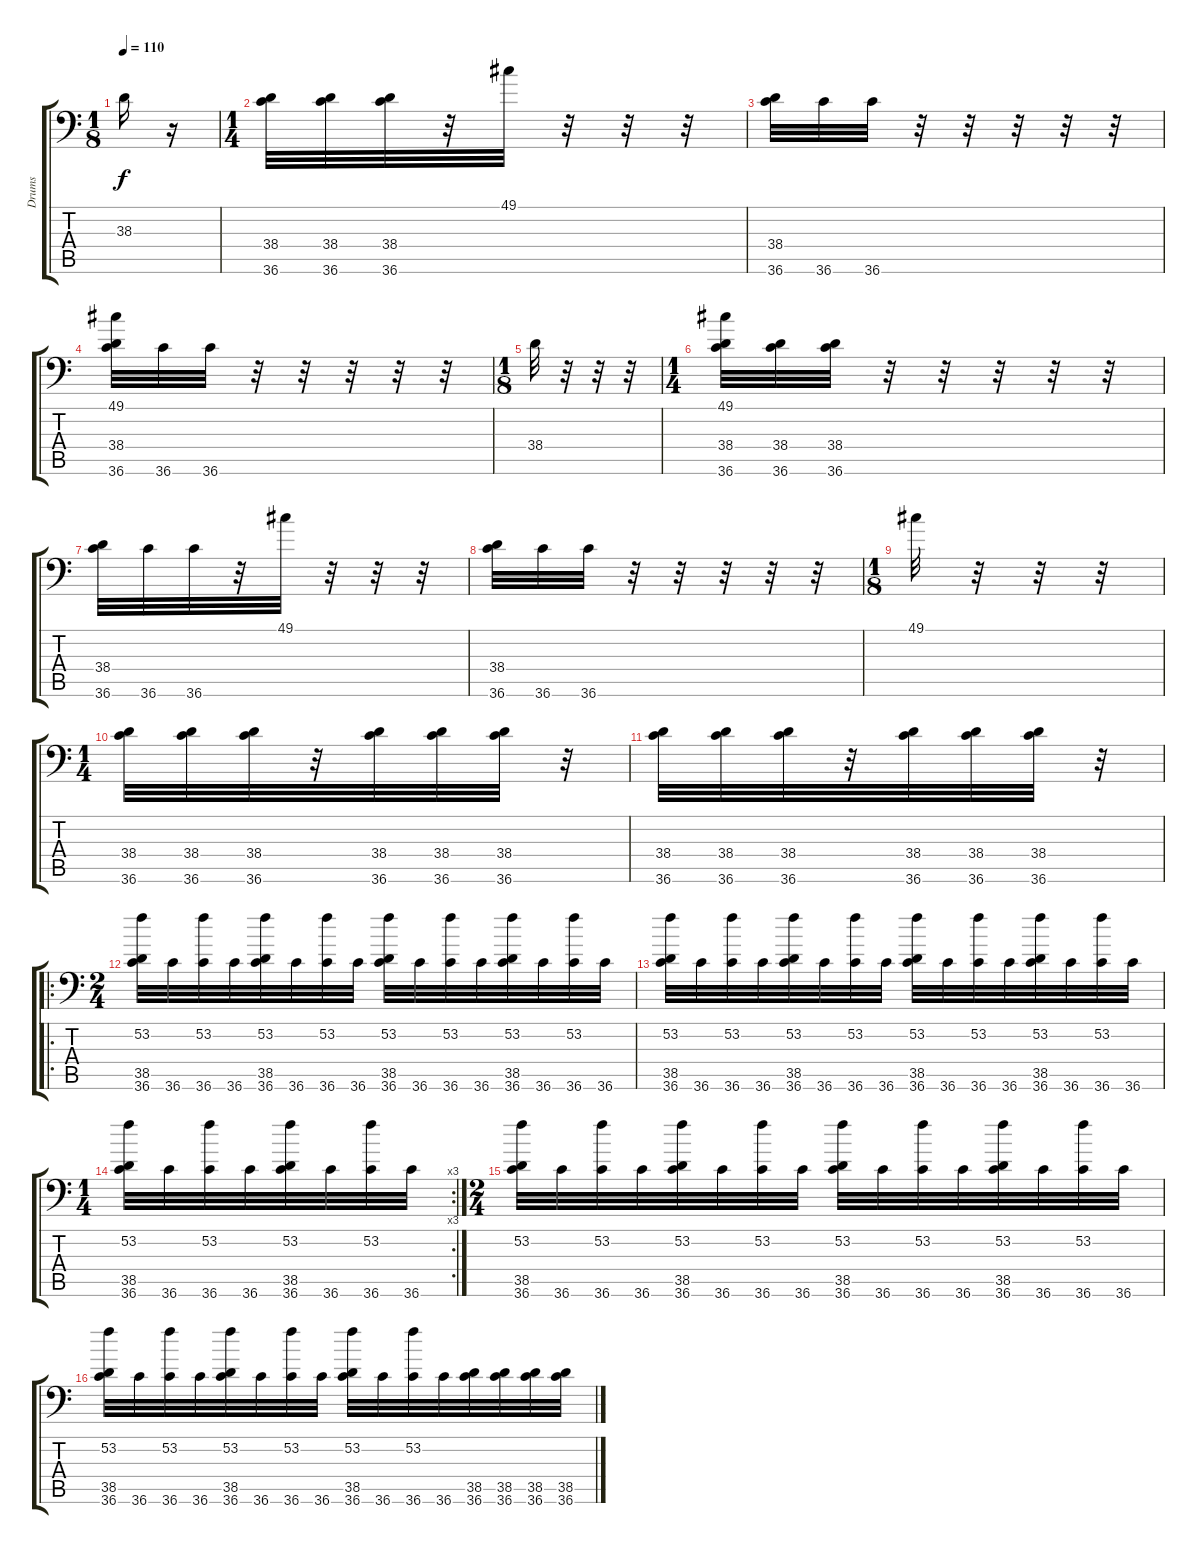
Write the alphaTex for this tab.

\track ("Drums" "Drums") {instrument acousticgrandpiano}
\staff {score tabs}
\tuning (C-1 C-1 C-1 C-1 C-1 C-1) {hide}
\ts (1 8)
\tempo 110
\clef f4
\ks c
38.3.16{dy f} r.16 |
\ts (1 4)
(38.4 36.6).32 (38.4 36.6).32 (38.4 36.6).32 r.32 49.1.32 r.32 r.32 r.32 |
(38.4 36.6).32 36.6.32 36.6.32 r.32 r.32 r.32 r.32 r.32 |
(49.1 38.4 36.6).32 36.6.32 36.6.32 r.32 r.32 r.32 r.32 r.32 |
\ts (1 8)
38.4.32 r.32 r.32 r.32 |
\ts (1 4)
(49.1 38.4 36.6).32 (38.4 36.6).32 (38.4 36.6).32 r.32 r.32 r.32 r.32 r.32 |
(38.4 36.6).32 36.6.32 36.6.32 r.32 49.1.32 r.32 r.32 r.32 |
(38.4 36.6).32 36.6.32 36.6.32 r.32 r.32 r.32 r.32 r.32 |
\ts (1 8)
49.1.32 r.32 r.32 r.32 |
\ts (1 4)
(38.4 36.6).32 (38.4 36.6).32 (38.4 36.6).32 r.32 (38.4 36.6).32 (38.4 36.6).32 (38.4 36.6).32 r.32 |
(38.4 36.6).32 (38.4 36.6).32 (38.4 36.6).32 r.32 (38.4 36.6).32 (38.4 36.6).32 (38.4 36.6).32 r.32 |
\ro
\ts (2 4)
(53.2 38.5 36.6).32 36.6.32 (53.2 36.6).32 36.6.32 (53.2 38.5 36.6).32 36.6.32 (53.2 36.6).32 36.6.32 (53.2 38.5 36.6).32 36.6.32 (53.2 36.6).32 36.6.32 (53.2 38.5 36.6).32 36.6.32 (53.2 36.6).32 36.6.32 |
(53.2 38.5 36.6).32 36.6.32 (53.2 36.6).32 36.6.32 (53.2 38.5 36.6).32 36.6.32 (53.2 36.6).32 36.6.32 (53.2 38.5 36.6).32 36.6.32 (53.2 36.6).32 36.6.32 (53.2 38.5 36.6).32 36.6.32 (53.2 36.6).32 36.6.32 |
\rc 3
\ts (1 4)
(53.2 38.5 36.6).32 36.6.32 (53.2 36.6).32 36.6.32 (53.2 38.5 36.6).32 36.6.32 (53.2 36.6).32 36.6.32 |
\ts (2 4)
(53.2 38.5 36.6).32 36.6.32 (53.2 36.6).32 36.6.32 (53.2 38.5 36.6).32 36.6.32 (53.2 36.6).32 36.6.32 (53.2 38.5 36.6).32 36.6.32 (53.2 36.6).32 36.6.32 (53.2 38.5 36.6).32 36.6.32 (53.2 36.6).32 36.6.32 |
(53.2 38.5 36.6).32 36.6.32 (53.2 36.6).32 36.6.32 (53.2 38.5 36.6).32 36.6.32 (53.2 36.6).32 36.6.32 (53.2 38.5 36.6).32 36.6.32 (53.2 36.6).32 36.6.32 (38.5 36.6).32 (38.5 36.6).32 (38.5 36.6).32 (38.5 36.6).32
